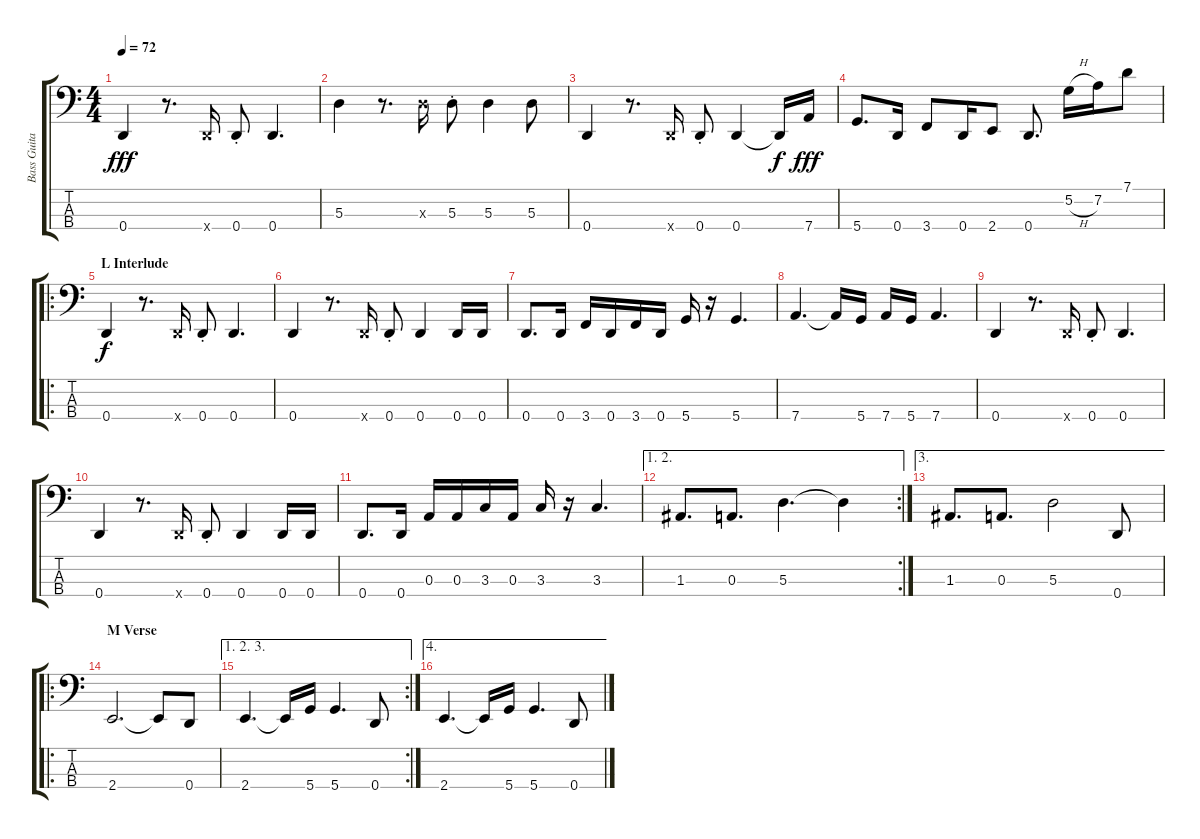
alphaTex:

\track ("Bass Guitar" "Bass Guita") {instrument electricbassfinger}
\staff {score tabs}
\tuning (G2 D2 A1 D1) {hide}
\ts (4 4)
\tempo 72
\clef f4
\ks c
0.4.4{dy fff} r.8{d} 0.4{x}.16 0.4{st}.8 0.4.4{d} |
5.3.4 r.8{d} 5.3{x}.16 5.3{st}.8 5.3.4 5.3.8 |
0.4.4 r.8{d} 0.4{x}.16 0.4{st}.8 0.4.4 0.4{t}.16{dy f} 7.4.16{dy fff} |
5.4.8{d} 0.4.16 3.4.8 0.4.16 2.4.8 0.4.8{d} 5.2{h}.16 7.2.16 7.1.8 |
\ro
\section ("" "L Interlude")
0.4.4{dy f} r.8{d} 0.4{x}.16 0.4{st}.8 0.4.4{d} |
0.4.4 r.8{d} 0.4{x}.16 0.4{st}.8 0.4.4 0.4.16 0.4.16 |
0.4.8{d} 0.4.16 3.4.16 0.4.16 3.4.16 0.4.16 5.4.16 r.16 5.4.4{d} |
7.4.4{d} 7.4{t}.16 5.4.16 7.4.16 5.4.16 7.4.4{d} |
0.4.4 r.8{d} 0.4{x}.16 0.4{st}.8 0.4.4{d} |
0.4.4 r.8{d} 0.4{x}.16 0.4{st}.8 0.4.4 0.4.16 0.4.16 |
0.4.8{d} 0.4.16 0.3.16 0.3.16 3.3.16 0.3.16 3.3.16 r.16 3.3.4{d} |
\ae (1 2)
\rc 2
1.3.8{d} 0.3.8{d} 5.3.4{d} 5.3{t}.4 |
\ae 3
1.3.8{d} 0.3.8{d} 5.3.2 0.4.8 |
\ro
\section ("" "M Verse")
2.4.2{d} 2.4{t}.8 0.4.8 |
\ae (1 2 3)
\rc 2
2.4.4{d} 2.4{t}.16 5.4.16 5.4.4{d} 0.4.8 |
\ae 4
2.4.4{d} 2.4{t}.16 5.4.16 5.4.4{d} 0.4.8
